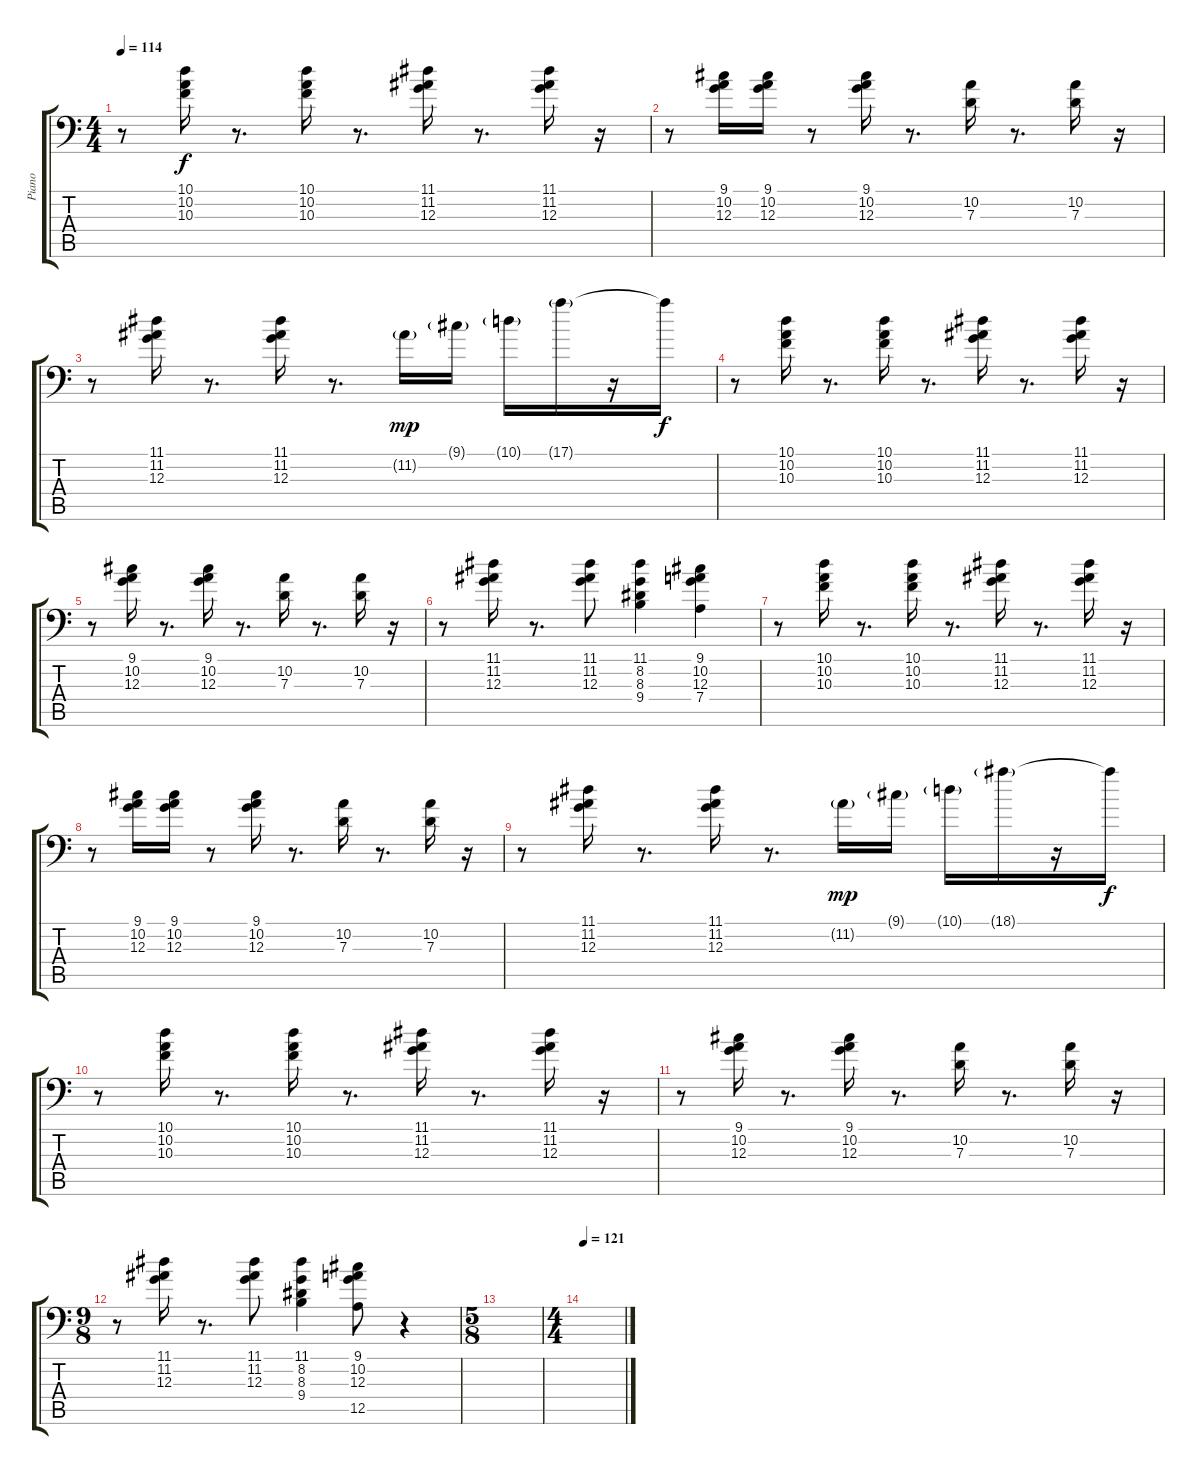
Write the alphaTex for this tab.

\track ("Piano" "Piano") {instrument acousticgrandpiano}
\staff {score tabs}
\tuning (E4 B3 G3 D3 A2 E2 Eb-1) {hide}
\ts (4 4)
\tempo 114
\clef f4
\ks c
r.8{dy f volume 9} (10.1 10.2 10.3).16 r.8{d} (10.1 10.2 10.3).16 r.8{d} (11.1 11.2 12.3).16 r.8{d} (11.1 11.2 12.3).16 r.16 |
r.8 (9.1 10.2 12.3).16 (9.1 10.2 12.3).16 r.8 (9.1 10.2 12.3).16 r.8{d} (10.2 7.3).16 r.8{d} (10.2 7.3).16 r.16 |
r.8 (11.1 11.2 12.3).16 r.8{d} (11.1 11.2 12.3).16 r.8{d} 11.2{g}.16{dy mp} 9.1{g}.16 10.1{g}.16 17.1{g}.16 r.16 17.1{t}.16{dy f} |
r.8 (10.1 10.2 10.3).16 r.8{d} (10.1 10.2 10.3).16 r.8{d} (11.1 11.2 12.3).16 r.8{d} (11.1 11.2 12.3).16 r.16 |
r.8 (9.1 10.2 12.3).16 r.8{d} (9.1 10.2 12.3).16 r.8{d} (10.2 7.3).16 r.8{d} (10.2 7.3).16 r.16 |
r.8 (11.1 11.2 12.3).16 r.8{d} (11.1 11.2 12.3).8 (11.1 8.2 8.3 9.4).4 (9.1 10.2 12.3 7.4).4 |
r.8 (10.1 10.2 10.3).16 r.8{d} (10.1 10.2 10.3).16 r.8{d} (11.1 11.2 12.3).16 r.8{d} (11.1 11.2 12.3).16 r.16 |
r.8 (9.1 10.2 12.3).16 (9.1 10.2 12.3).16 r.8 (9.1 10.2 12.3).16 r.8{d} (10.2 7.3).16 r.8{d} (10.2 7.3).16 r.16 |
r.8 (11.1 11.2 12.3).16 r.8{d} (11.1 11.2 12.3).16 r.8{d} 11.2{g}.16{dy mp} 9.1{g}.16 10.1{g}.16 18.1{g}.16 r.16 18.1{t}.16{dy f} |
r.8 (10.1 10.2 10.3).16 r.8{d} (10.1 10.2 10.3).16 r.8{d} (11.1 11.2 12.3).16 r.8{d} (11.1 11.2 12.3).16 r.16 |
r.8 (9.1 10.2 12.3).16 r.8{d} (9.1 10.2 12.3).16 r.8{d} (10.2 7.3).16 r.8{d} (10.2 7.3).16 r.16 |
\ts (9 8)
r.8 (11.1 11.2 12.3).16 r.8{d} (11.1 11.2 12.3).8 (11.1 8.2 8.3 9.4).4 (9.1 10.2 12.3 12.5).8 r.4 |
\ts (5 8)
|
\ts (4 4)
\tempo 121
